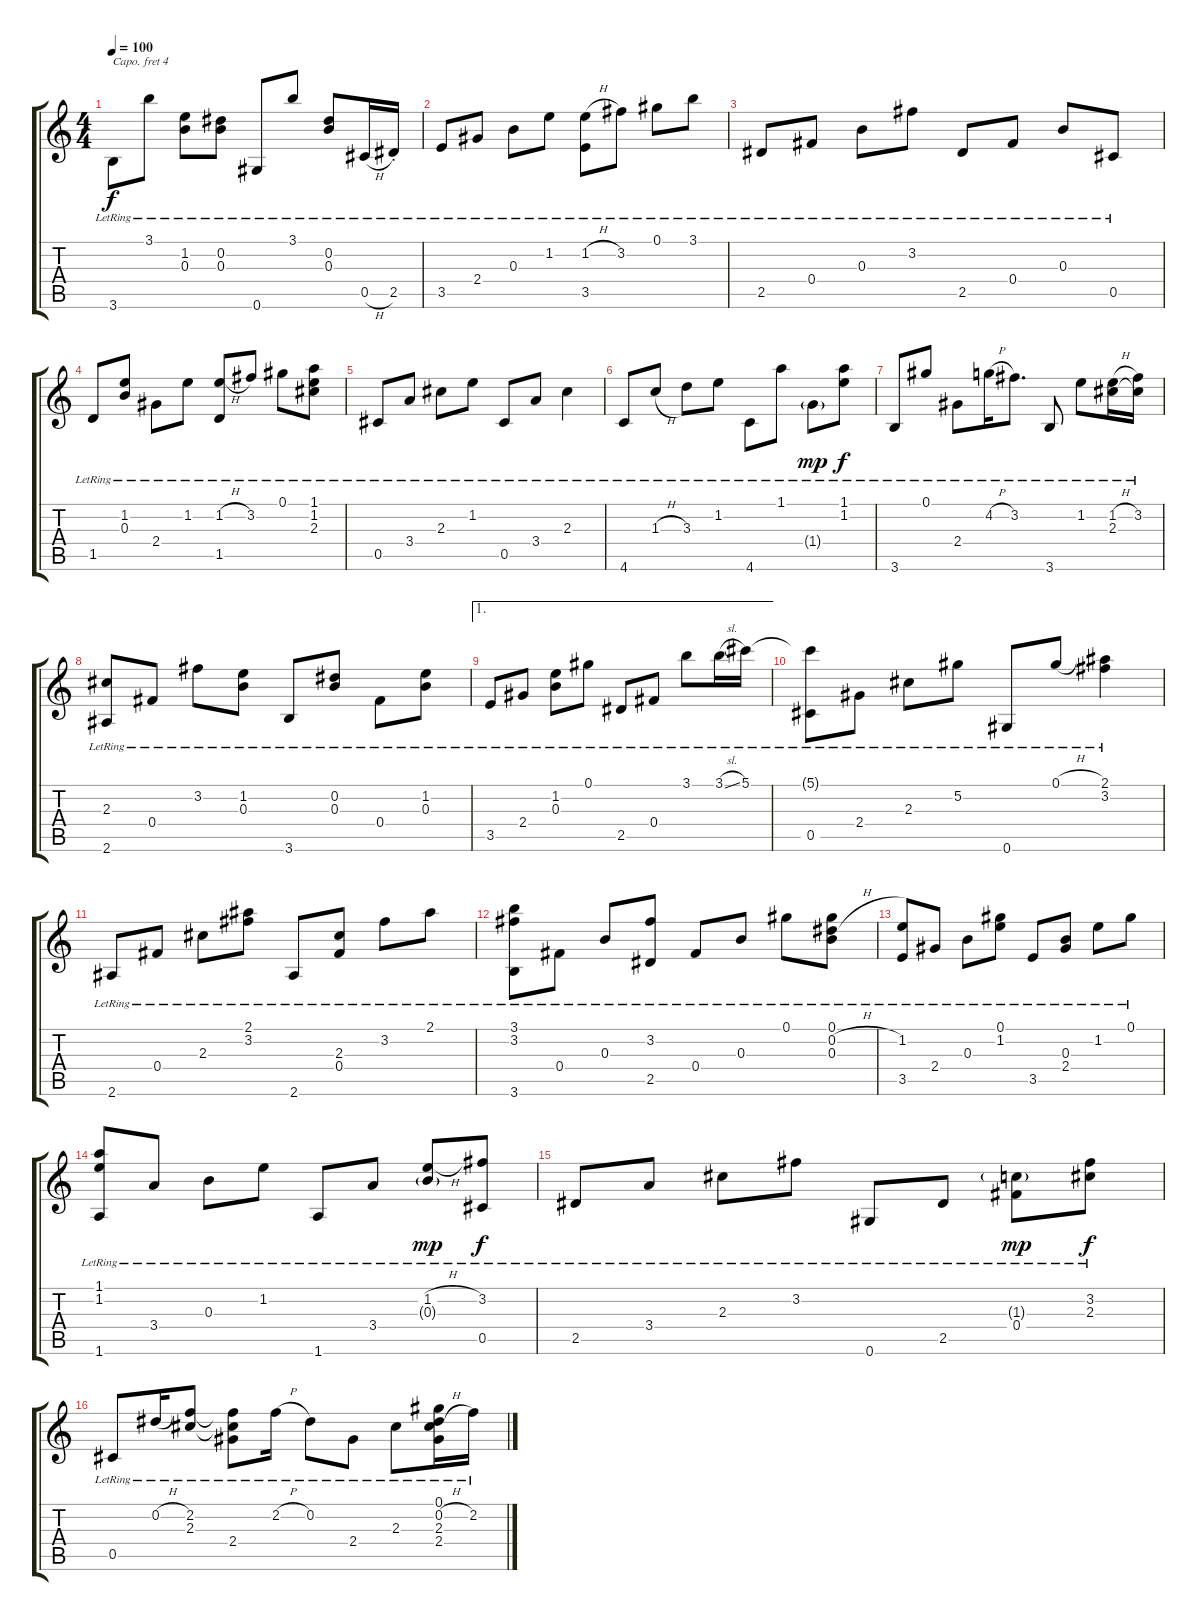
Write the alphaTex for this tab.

\track "" {instrument acousticguitarnylon}
\staff {score tabs}
\capo 4
\tuning (E4 B3 G3 D3 A2 E2) {hide}
\ts (4 4)
\tempo 100
\clef g2
\ks c
3.6{lr}.8{dy f} 3.1{lr}.8 (1.2{lr} 0.3{lr}).8 (0.2{lr} 0.3{lr}).8 0.6{lr}.8 3.1{lr}.8 (0.2{lr} 0.3{lr}).8 0.5{h lr}.16 2.5{st lr}.16 |
3.5{lr}.8 2.4{lr}.8 0.3{lr}.8 1.2{lr}.8 (1.2{h lr} 3.5{lr}).8 3.2{lr}.8 0.1{lr}.8 3.1{lr}.8 |
2.5{lr}.8 0.4{lr}.8 0.3{lr}.8 3.2{lr}.8 2.5{lr}.8 0.4{lr}.8 0.3{lr}.8 0.5{lr}.8 |
1.5{lr}.8 (1.2{lr} 0.3{lr}).8 2.4{lr}.8 1.2{lr}.8 (1.2{h lr} 1.5{lr}).8 3.2{lr}.8 0.1{lr}.8 (1.1{lr} 1.2{lr} 2.3{lr}).8 |
0.5{lr}.8 3.4{lr}.8 2.3{lr}.8 1.2{lr}.8 0.5{lr}.8 3.4{lr}.8 2.3{lr}.4 |
4.6{lr}.8 1.3{h lr}.8 3.3{lr}.8 1.2{lr}.8 4.6{lr}.8 1.1{lr}.8 1.4{g lr}.8{dy mp} (1.1{lr} 1.2{lr}).8{dy f} |
3.6{lr}.8 0.1{lr}.8 2.4{lr}.8 4.2{h lr}.16 3.2{lr}.8{d} 3.6{lr}.8 1.2{lr}.8 (1.2{h lr} 2.3{lr}).16 (3.2{lr} 2.3{t}).16 |
(2.3{lr} 2.6{lr}).8 0.4{lr}.8 3.2{lr}.8 (1.2{lr} 0.3{lr}).8 3.6{lr}.8 (0.2{lr} 0.3{lr}).8 0.4{lr}.8 (1.2{lr} 0.3{lr}).8 |
\ae 1
3.5{lr}.8 2.4{lr}.8 (1.2{lr} 0.3{lr}).8 0.1{lr}.8 2.5{lr}.8 0.4{lr}.8 3.1{lr}.8 3.1{sl lr}.16 5.1{lr}.16 |
(5.1{t} 0.5{lr}).8 2.4{lr}.8 2.3{lr}.8 5.2{lr}.8 0.6{lr}.8 0.1{h lr}.8 (2.1{lr} 3.2{lr}).4 |
2.6{lr}.8 0.4{lr}.8 2.3{lr}.8 (2.1{lr} 3.2{lr}).8 2.6{lr}.8 (2.3{lr} 0.4{lr}).8 3.2{lr}.8 2.1{lr}.8 |
(3.1{lr} 3.2{lr} 3.6{lr}).8 0.4{lr}.8 0.3{lr}.8 (3.2{lr} 2.5{lr}).8 0.4{lr}.8 0.3{lr}.8 0.1{lr}.8 (0.1{lr} 0.2{h lr} 0.3{lr}).8 |
(1.2{lr} 3.5{lr}).8 2.4{lr}.8 0.3{lr}.8 (0.1{lr} 1.2{lr}).8 3.5{lr}.8 (0.3{lr} 2.4{lr}).8 1.2{lr}.8 0.1{lr}.8 |
(1.1{lr} 1.2{lr} 1.6{lr}).8 3.4{lr}.8 0.3{lr}.8 1.2{lr}.8 1.6{lr}.8 3.4{lr}.8 (1.2{h lr} 0.3{g lr}).8{dy mp} (3.2{lr} 0.5{lr}).8{dy f} |
2.5{lr}.8 3.4{lr}.8 2.3{lr}.8 3.2{lr}.8 0.6{lr}.8 2.5{lr}.8 (1.3{g lr} 0.4{lr}).8{dy mp} (3.2{lr} 2.3{lr}).8{dy f} |
0.5{lr}.8 0.2{h lr}.16 (2.2{lr} 2.3{lr}).8 (2.2{t} 2.3{t} 2.4{lr}).8 2.2{h lr}.16 0.2{lr}.8 2.4{lr}.8 2.3{lr}.8 (0.1{lr} 0.2{h lr} 2.3{lr} 2.4{lr}).16 2.2{lr}.16
